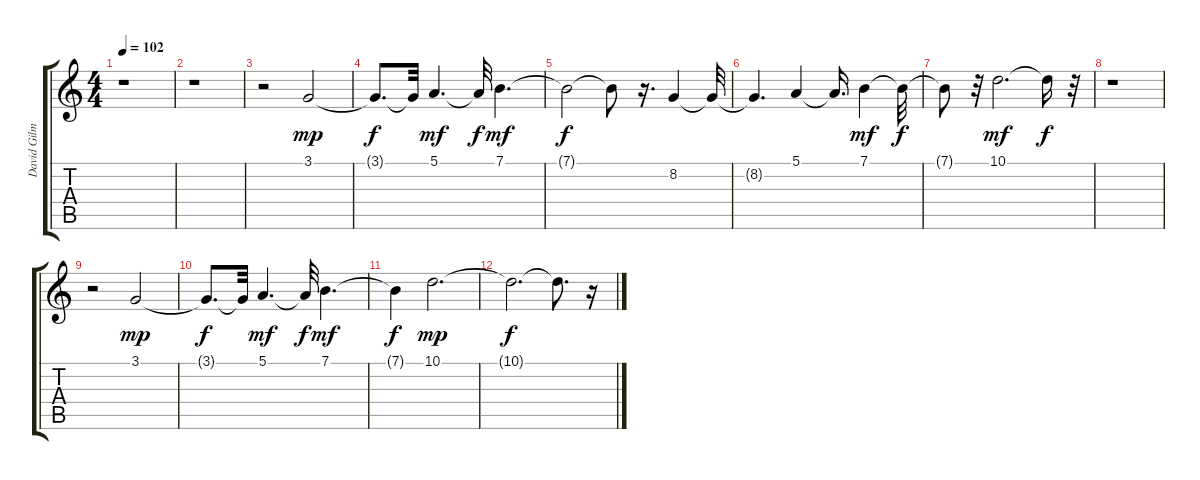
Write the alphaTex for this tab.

\track ("David Gilmour / E-Bow" "David Gilm") {instrument pad8sweep}
\staff {score tabs}
\tuning (E4 B3 G3 D3 A2 E2) {hide}
\ts (4 4)
\tempo 102
\clef g2
\ks c
r.1{dy mp instrument pad8sweep} |
r.1 |
r.2 3.1.2 |
3.1{t}.8{d dy f} 3.1{t}.32 5.1.4{d dy mf} 5.1{t}.32{dy f} 7.1.4{d dy mf} |
7.1{t}.2{dy f} 7.1{t}.8 r.16{d} 8.2.4 8.2{t}.32 |
8.2{t}.4{d} 5.1.4 5.1{t}.16{d} 7.1.4{dy mf} 7.1{t}.32{dy f} |
7.1{t}.8 r.32 10.1.2{d dy mf} 10.1{t}.16{dy f} r.32 |
r.1 |
r.2 3.1.2{dy mp} |
3.1{t}.8{d dy f} 3.1{t}.32 5.1.4{d dy mf} 5.1{t}.32{dy f} 7.1.4{d dy mf} |
7.1{t}.4{dy f} 10.1.2{d dy mp} |
10.1{t}.2{d dy f} 10.1{t}.8{d} r.16
